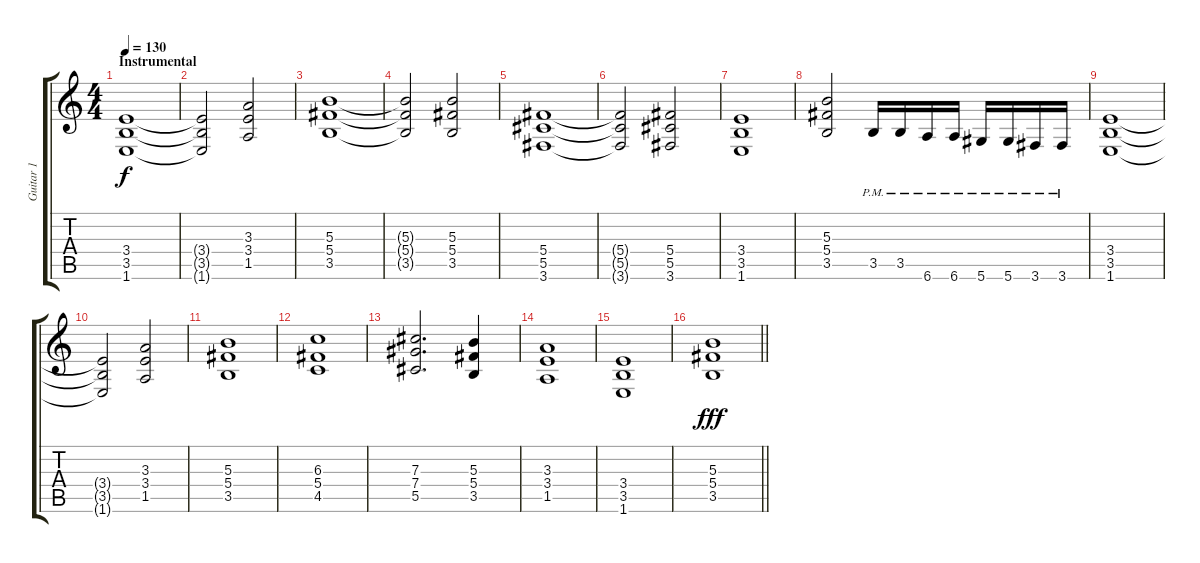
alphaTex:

\track ("Guitar 1" "Guitar 1") {instrument distortionguitar}
\staff {score tabs}
\tuning (Eb4 Bb3 Gb3 Db3 Ab2 Eb2) {hide}
\ts (4 4)
\section ("" "Instrumental")
\tempo 130
\clef g2
\ks c
(3.4 3.5 1.6).1{dy f} |
(3.4{t} 3.5{t} 1.6{t}).2 (3.3 3.4 1.5).2 |
(5.3 5.4 3.5).1 |
(5.3{t} 5.4{t} 3.5{t}).2 (5.3 5.4 3.5).2 |
(5.4 5.5 3.6).1 |
(5.4{t} 5.5{t} 3.6{t}).2 (5.4 5.5 3.6).2 |
(3.4 3.5 1.6).1 |
(5.3 5.4 3.5).2 3.5{pm}.16 3.5{pm}.16 6.6{pm}.16 6.6{pm}.16 5.6{pm}.16 5.6{pm}.16 3.6{pm}.16 3.6{pm}.16 |
(3.4 3.5 1.6).1 |
(3.4{t} 3.5{t} 1.6{t}).2 (3.3 3.4 1.5).2 |
(5.3 5.4 3.5).1 |
(6.3 5.4 4.5).1 |
(7.3 7.4 5.5).2{d} (5.3 5.4 3.5).4 |
(3.3 3.4 1.5).1 |
(3.4 3.5 1.6).1 |
\barLineRight lightlight
(5.3 5.4 3.5).1{dy fff}
